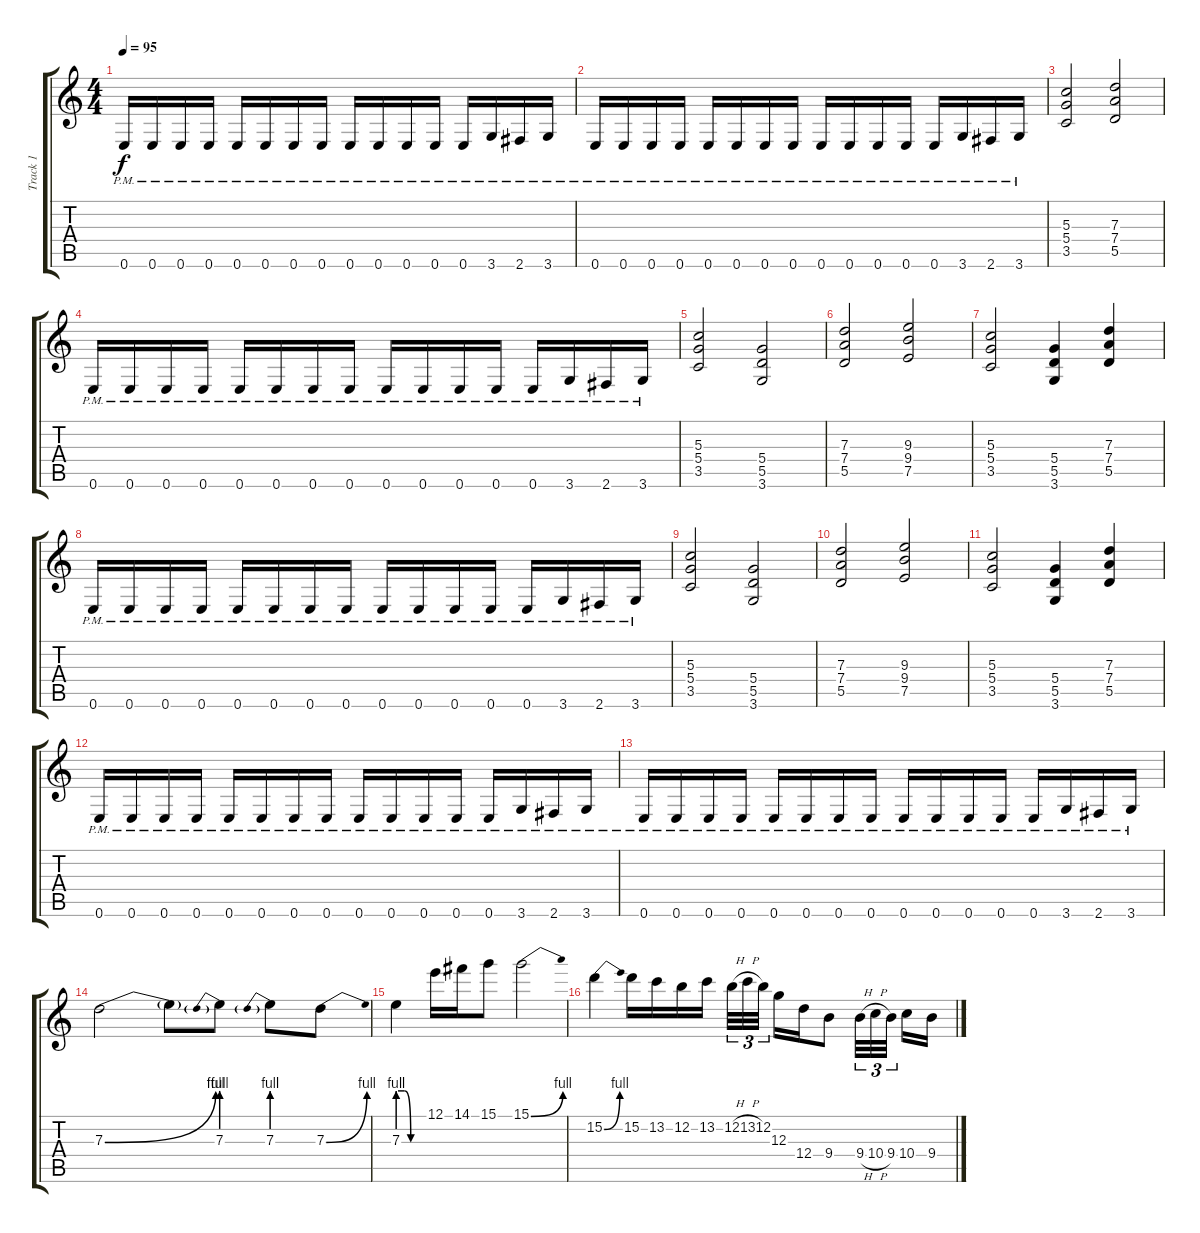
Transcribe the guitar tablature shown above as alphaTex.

\track ("Track 1" "Track 1") {instrument electricguitarclean}
\staff {score tabs}
\tuning (E4 B3 G3 D3 A2 E2) {hide}
\ts (4 4)
\tempo 95
\clef g2
\ks c
0.6{pm}.16{dy f} 0.6{pm}.16 0.6{pm}.16 0.6{pm}.16 0.6{pm}.16 0.6{pm}.16 0.6{pm}.16 0.6{pm}.16 0.6{pm}.16 0.6{pm}.16 0.6{pm}.16 0.6{pm}.16 0.6{pm}.16 3.6{pm}.16 2.6{pm}.16 3.6{pm}.16 |
0.6{pm}.16 0.6{pm}.16 0.6{pm}.16 0.6{pm}.16 0.6{pm}.16 0.6{pm}.16 0.6{pm}.16 0.6{pm}.16 0.6{pm}.16 0.6{pm}.16 0.6{pm}.16 0.6{pm}.16 0.6{pm}.16 3.6{pm}.16 2.6{pm}.16 3.6{pm}.16 |
(5.3 5.4 3.5).2 (7.3 7.4 5.5).2 |
0.6{pm}.16 0.6{pm}.16 0.6{pm}.16 0.6{pm}.16 0.6{pm}.16 0.6{pm}.16 0.6{pm}.16 0.6{pm}.16 0.6{pm}.16 0.6{pm}.16 0.6{pm}.16 0.6{pm}.16 0.6{pm}.16 3.6{pm}.16 2.6{pm}.16 3.6{pm}.16 |
(5.3 5.4 3.5).2 (5.4 5.5 3.6).2 |
(7.3 7.4 5.5).2 (9.3 9.4 7.5).2 |
(5.3 5.4 3.5).2 (5.4 5.5 3.6).4 (7.3 7.4 5.5).4 |
0.6{pm}.16 0.6{pm}.16 0.6{pm}.16 0.6{pm}.16 0.6{pm}.16 0.6{pm}.16 0.6{pm}.16 0.6{pm}.16 0.6{pm}.16 0.6{pm}.16 0.6{pm}.16 0.6{pm}.16 0.6{pm}.16 3.6{pm}.16 2.6{pm}.16 3.6{pm}.16 |
(5.3 5.4 3.5).2 (5.4 5.5 3.6).2 |
(7.3 7.4 5.5).2 (9.3 9.4 7.5).2 |
(5.3 5.4 3.5).2 (5.4 5.5 3.6).4 (7.3 7.4 5.5).4 |
0.6{pm}.16 0.6{pm}.16 0.6{pm}.16 0.6{pm}.16 0.6{pm}.16 0.6{pm}.16 0.6{pm}.16 0.6{pm}.16 0.6{pm}.16 0.6{pm}.16 0.6{pm}.16 0.6{pm}.16 0.6{pm}.16 3.6{pm}.16 2.6{pm}.16 3.6{pm}.16 |
0.6{pm}.16 0.6{pm}.16 0.6{pm}.16 0.6{pm}.16 0.6{pm}.16 0.6{pm}.16 0.6{pm}.16 0.6{pm}.16 0.6{pm}.16 0.6{pm}.16 0.6{pm}.16 0.6{pm}.16 0.6{pm}.16 3.6{pm}.16 2.6{pm}.16 3.6{pm}.16 |
7.3{be (bend 0 0 60 4)}.2 7.3{t}.8 7.3{be (prebend 0 4 60 4)}.8 7.3{be (prebend 0 4 60 4)}.8 7.3{be (bend 0 0 60 4)}.8 |
7.3{be (custom 0 4 15 4 30 0 60 0)}.4 12.1.16 14.1.16 15.1.8 15.1{be (bend 0 0 60 4)}.2 |
15.2{be (bend 0 0 60 4)}.4 15.2.16 13.2.16 12.2.16 13.2.16 12.2{h}.32{tu (3 2)} 13.2{h}.32{tu (3 2)} 12.2.32{tu (3 2)} 12.3.16 12.4.16 9.4.8 9.4{h}.32{tu (3 2)} 10.4{h}.32{tu (3 2)} 9.4.32{tu (3 2)} 10.4.16 9.4.16
